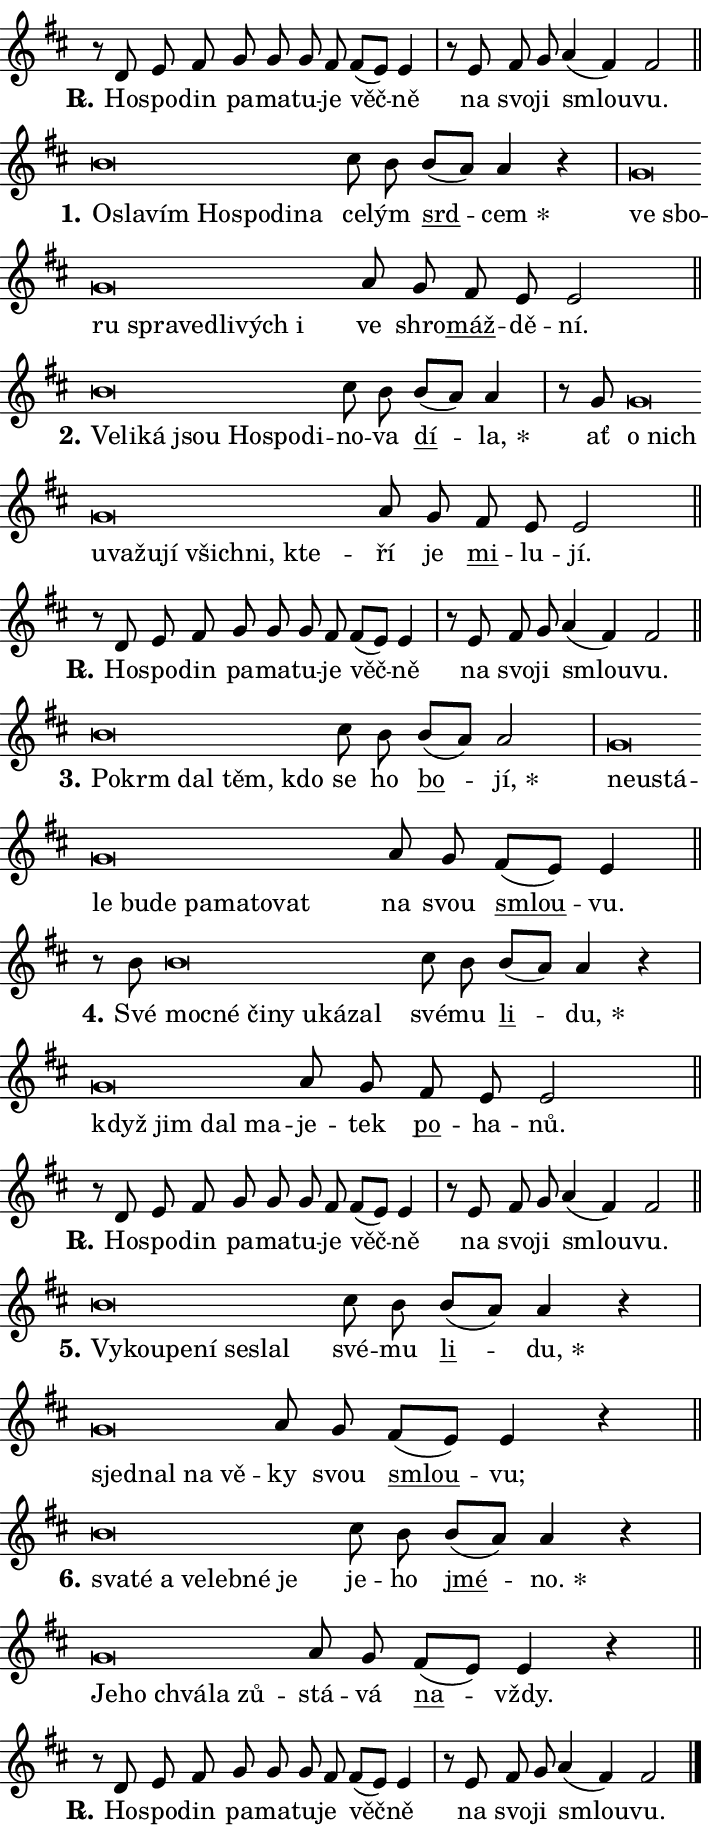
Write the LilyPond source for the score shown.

\version "2.24.0"
\header { tagline = "" }
\paper {
  indent = 0\cm
  top-margin = 0\cm
  right-margin = 0.13\cm % to fit lyric hyphens
  bottom-margin = 0\cm
  left-margin = 0\cm
  paper-width = 12\cm
  page-breaking = #ly:one-page-breaking
  system-system-spacing.basic-distance = #11
  score-system-spacing.basic-distance = #11
  ragged-last = ##f
}


%% Author: Thomas Morley
%% https://lists.gnu.org/archive/html/lilypond-user/2020-05/msg00002.html
#(define (line-position grob)
"Returns position of @var[grob} in current system:
   @code{'start}, if at first time-step
   @code{'end}, if at last time-step
   @code{'middle} otherwise
"
  (let* ((col (ly:item-get-column grob))
         (ln (ly:grob-object col 'left-neighbor))
         (rn (ly:grob-object col 'right-neighbor))
         (col-to-check-left (if (ly:grob? ln) ln col))
         (col-to-check-right (if (ly:grob? rn) rn col))
         (break-dir-left
           (and
             (ly:grob-property col-to-check-left 'non-musical #f)
             (ly:item-break-dir col-to-check-left)))
         (break-dir-right
           (and
             (ly:grob-property col-to-check-right 'non-musical #f)
             (ly:item-break-dir col-to-check-right))))
        (cond ((eqv? 1 break-dir-left) 'start)
              ((eqv? -1 break-dir-right) 'end)
              (else 'middle))))

#(define (tranparent-at-line-position vctor)
  (lambda (grob)
  "Relying on @code{line-position} select the relevant enry from @var{vctor}.
Used to determine transparency,"
    (case (line-position grob)
      ((end) (not (vector-ref vctor 0)))
      ((middle) (not (vector-ref vctor 1)))
      ((start) (not (vector-ref vctor 2))))))

noteHeadBreakVisibility =
#(define-music-function (break-visibility)(vector?)
"Makes @code{NoteHead}s transparent relying on @var{break-visibility}"
#{
  \override NoteHead.transparent =
    #(tranparent-at-line-position break-visibility)
#})

#(define delete-ledgers-for-transparent-note-heads
  (lambda (grob)
    "Reads whether a @code{NoteHead} is transparent.
If so this @code{NoteHead} is removed from @code{'note-heads} from
@var{grob}, which is supposed to be @code{LedgerLineSpanner}.
As a result ledgers are not printed for this @code{NoteHead}"
    (let* ((nhds-array (ly:grob-object grob 'note-heads))
           (nhds-list
             (if (ly:grob-array? nhds-array)
                 (ly:grob-array->list nhds-array)
                 '()))
           ;; Relies on the transparent-property being done before
           ;; Staff.LedgerLineSpanner.after-line-breaking is executed.
           ;; This is fragile ...
           (to-keep
             (remove
               (lambda (nhd)
                 (ly:grob-property nhd 'transparent #f))
               nhds-list)))
      ;; TODO find a better method to iterate over grob-arrays, similiar
      ;; to filter/remove etc for lists
      ;; For now rebuilt from scratch
      (set! (ly:grob-object grob 'note-heads)  '())
      (for-each
        (lambda (nhd)
          (ly:pointer-group-interface::add-grob grob 'note-heads nhd))
        to-keep))))

squashNotes = {
  \override NoteHead.X-extent = #'(-0.2 . 0.2)
  \override NoteHead.Y-extent = #'(-0.75 . 0)
  \override NoteHead.stencil =
    #(lambda (grob)
       (let ((pos (ly:grob-property grob 'staff-position)))
         (begin
           (if (< pos -7) (display "ERROR: Lower brevis then expected\n") (display ""))
           (if (<= pos -6) ly:text-interface::print ly:note-head::print))))
}
unSquashNotes = {
  \revert NoteHead.X-extent
  \revert NoteHead.Y-extent
  \revert NoteHead.stencil
}

hideNotes = \noteHeadBreakVisibility #begin-of-line-visible
unHideNotes = \noteHeadBreakVisibility #all-visible

% work-around for resetting accidentals
% https://lilypond.org/doc/v2.23/Documentation/notation/displaying-rhythms#unmetered-music
cadenzaMeasure = {
  \cadenzaOff
  \partial 1024 s1024
  \cadenzaOn
}

#(define-markup-command (accent layout props text) (markup?)
  "Underline accented syllable"
  (interpret-markup layout props
    #{\markup \override #'(offset . 4.3) \underline { #text }#}))

responsum = \markup \concat {
  "R" \hspace #-1.05 \path #0.1 #'((moveto 0 0.07) (lineto 0.9 0.8)) \hspace #0.05 "."
}

spaceSize = #0.6828661417322834 % exact space size for TeX Gyre Schola

\layout {
  \context {
    \Staff
    \remove "Time_signature_engraver"
    \override LedgerLineSpanner.after-line-breaking = #delete-ledgers-for-transparent-note-heads
  }
  \context {
    \Lyrics {
      \override LyricSpace.minimum-distance = \spaceSize
      \override LyricText.font-name = #"TeX Gyre Schola"
      \override LyricText.font-size = 1
      \override StanzaNumber.font-name = #"TeX Gyre Schola Bold"
      \override StanzaNumber.font-size = 1
    }
  }
  \context {
    \Score 
    \override NoteHead.text =
      #(lambda (grob) 
        (let ((pos (ly:grob-property grob 'staff-position)))
          #{\markup {
            \combine
              \halign #-0.55 \raise #(if (= pos -6) 0 0.5) \override #'(thickness . 2) \draw-line #'(3.2 . 0)
              \musicglyph "noteheads.sM1"
          }#}))
  }
}

% magnetic-lyrics.ily
%
%   written by
%     Jean Abou Samra <jean@abou-samra.fr>
%     Werner Lemberg <wl@gnu.org>
%
%   adapted by
%     Jiri Hon <jiri.hon@gmail.com>
%
% Version 2022-Apr-15

% https://www.mail-archive.com/lilypond-user@gnu.org/msg149350.html

#(define (Left_hyphen_pointer_engraver context)
   "Collect syllable-hyphen-syllable occurrences in lyrics and store
them in properties.  This engraver only looks to the left.  For
example, if the lyrics input is @code{foo -- bar}, it does the
following.

@itemize @bullet
@item
Set the @code{text} property of the @code{LyricHyphen} grob between
@q{foo} and @q{bar} to @code{foo}.

@item
Set the @code{left-hyphen} property of the @code{LyricText} grob with
text @q{foo} to the @code{LyricHyphen} grob between @q{foo} and
@q{bar}.
@end itemize

Use this auxiliary engraver in combination with the
@code{lyric-@/text::@/apply-@/magnetic-@/offset!} hook."
   (let ((hyphen #f)
         (text #f))
     (make-engraver
      (acknowledgers
       ((lyric-syllable-interface engraver grob source-engraver)
        (set! text grob)))
      (end-acknowledgers
       ((lyric-hyphen-interface engraver grob source-engraver)
        ;(when (not (grob::has-interface grob 'lyric-space-interface))
          (set! hyphen grob)));)
      ((stop-translation-timestep engraver)
       (when (and text hyphen)
         (ly:grob-set-object! text 'left-hyphen hyphen))
       (set! text #f)
       (set! hyphen #f)))))

#(define (lyric-text::apply-magnetic-offset! grob)
   "If the space between two syllables is less than the value in
property @code{LyricText@/.details@/.squash-threshold}, move the right
syllable to the left so that it gets concatenated with the left
syllable.

Use this function as a hook for
@code{LyricText@/.after-@/line-@/breaking} if the
@code{Left_@/hyphen_@/pointer_@/engraver} is active."
   (let ((hyphen (ly:grob-object grob 'left-hyphen #f)))
     (when hyphen
       (let ((left-text (ly:spanner-bound hyphen LEFT)))
         (when (grob::has-interface left-text 'lyric-syllable-interface)
           (let* ((common (ly:grob-common-refpoint grob left-text X))
                  (this-x-ext (ly:grob-extent grob common X))
                  (left-x-ext
                   (begin
                     ;; Trigger magnetism for left-text.
                     (ly:grob-property left-text 'after-line-breaking)
                     (ly:grob-extent left-text common X)))
                  ;; `delta` is the gap width between two syllables.
                  (delta (- (interval-start this-x-ext)
                            (interval-end left-x-ext)))
                  (details (ly:grob-property grob 'details))
                  (threshold (assoc-get 'squash-threshold details 0.2)))
             (when (< delta threshold)
               (let* (;; We have to manipulate the input text so that
                      ;; ligatures crossing syllable boundaries are not
                      ;; disabled.  For languages based on the Latin
                      ;; script this is essentially a beautification.
                      ;; However, for non-Western scripts it can be a
                      ;; necessity.
                      (lt (ly:grob-property left-text 'text))
                      (rt (ly:grob-property grob 'text))
                      (is-space (grob::has-interface hyphen 'lyric-space-interface))
                      (space (if is-space " " ""))
                      (extra-delta (if is-space spaceSize 0))
                      ;; Append new syllable.
                      (ltrt-space (if (and (string? lt) (string? rt))
                                (string-append lt space rt)
                                (make-concat-markup (list lt space rt))))
                      ;; Right-align `ltrt` to the right side.
                      (ltrt-space-markup (grob-interpret-markup
                               grob
                               (make-translate-markup
                                (cons (interval-length this-x-ext) 0)
                                (make-right-align-markup ltrt-space)))))
                 (begin
                   ;; Don't print `left-text`.
                   (ly:grob-set-property! left-text 'stencil #f)
                   ;; Set text and stencil (which holds all collected
                   ;; syllables so far) and shift it to the left.
                   (ly:grob-set-property! grob 'text ltrt-space)
                   (ly:grob-set-property! grob 'stencil ltrt-space-markup)
                   (ly:grob-translate-axis! grob (- (- delta extra-delta)) X))))))))))


#(define (lyric-hyphen::displace-bounds-first grob)
   ;; Make very sure this callback isn't triggered too early.
   (let ((left (ly:spanner-bound grob LEFT))
         (right (ly:spanner-bound grob RIGHT)))
     (ly:grob-property left 'after-line-breaking)
     (ly:grob-property right 'after-line-breaking)
     (ly:lyric-hyphen::print grob)))

squashThreshold = #0.4

\layout {
  \context {
    \Lyrics
    \consists #Left_hyphen_pointer_engraver
    \override LyricText.after-line-breaking =
      #lyric-text::apply-magnetic-offset!
    \override LyricHyphen.stencil = #lyric-hyphen::displace-bounds-first
    \override LyricText.details.squash-threshold = \squashThreshold
    \override LyricHyphen.minimum-distance = 0
    \override LyricHyphen.minimum-length = \squashThreshold
  }
}

squashText = \override LyricText.details.squash-threshold = 9999
unSquashText = \override LyricText.details.squash-threshold = \squashThreshold

leftText = \override LyricText.self-alignment-X = #LEFT
unLeftText = \revert LyricText.self-alignment-X

starOffset = #(lambda (grob) 
                (let ((x_offset (ly:self-alignment-interface::aligned-on-x-parent grob)))
                  (if (= x_offset 0) 0 (+ x_offset 1.2))))

star = #(define-music-function (syllable)(string?)
"Append star separator at the end of a syllable"
#{
  \once \override LyricText.X-offset = #starOffset
  \lyricmode { \markup {
    #syllable
    \override #'((font-name . "TeX Gyre Schola Bold")) \hspace #0.2 \lower #0.65 \larger "*"
  } }
#})

starAccent = #(define-music-function (syllable)(string?)
"Append star separator at the end of a syllable and make accent"
#{
  \once \override LyricText.X-offset = #starOffset
  \lyricmode { \markup {
    \accent #syllable
    \override #'((font-name . "TeX Gyre Schola Bold")) \hspace #0.2 \lower #0.65 \larger "*"
  } }
#})

breath = #(define-music-function (syllable)(string?)
"Append breathing indicator at the end of a syllable"
#{
  \lyricmode { \markup { #syllable "+" } }
#})

optionalBreath = #(define-music-function (syllable)(string?)
"Append optional breathing indicator at the end of a syllable"
#{
  \lyricmode { \markup { #syllable "(+)" } }
#})


\score {
    <<
        \new Voice = "melody" { \cadenzaOn \key d \major \relative { r8 d' e fis g g g fis \bar "" fis[( e)] e4 \cadenzaMeasure \bar "|" r8 e fis g \bar "" a4( fis) fis2 \cadenzaMeasure \bar "||" \break } }
        \new Lyrics \lyricsto "melody" { \lyricmode { \set stanza = \responsum
Ho -- spo -- din pa -- ma -- tu -- je věč -- ně na svo -- ji smlou -- vu. } }
    >>
    \layout {}
}

\score {
    <<
        \new Voice = "melody" { \cadenzaOn \key d \major \relative { \squashNotes b'\breve*1/16 \hideNotes \breve*1/16 \bar "" \breve*1/16 \bar "" \breve*1/16 \bar "" \breve*1/16 \bar "" \breve*1/16 \breve*1/16 \bar "" \unHideNotes \unSquashNotes cis8 b \bar "" b[( a)] a4 r \cadenzaMeasure \bar "|" \squashNotes g\breve*1/16 \hideNotes \breve*1/16 \bar "" \breve*1/16 \bar "" \breve*1/16 \bar "" \breve*1/16 \bar "" \breve*1/16 \bar "" \breve*1/16 \breve*1/16 \bar "" \unHideNotes \unSquashNotes a8 g \bar "" fis e e2 \cadenzaMeasure \bar "||" \break } }
        \new Lyrics \lyricsto "melody" { \lyricmode { \set stanza = "1."
\leftText O -- \squashText sla -- vím Ho -- spo -- di -- na \unLeftText \unSquashText ce -- lým \markup \accent srd -- \star cem \leftText ve \squashText sbo -- ru spra -- ve -- dli -- vých i \unLeftText \unSquashText ve shro -- \markup \accent máž -- dě -- ní. } }
    >>
    \layout {}
}

\score {
    <<
        \new Voice = "melody" { \cadenzaOn \key d \major \relative { \squashNotes b'\breve*1/16 \hideNotes \breve*1/16 \bar "" \breve*1/16 \bar "" \breve*1/16 \bar "" \breve*1/16 \bar "" \breve*1/16 \breve*1/16 \bar "" \unHideNotes \unSquashNotes cis8 b \bar "" b[( a)] a4 \cadenzaMeasure \bar "|" r8 g \squashNotes g\breve*1/16 \hideNotes \breve*1/16 \bar "" \breve*1/16 \bar "" \breve*1/16 \bar "" \breve*1/16 \bar "" \breve*1/16 \bar "" \breve*1/16 \bar "" \breve*1/16 \breve*1/16 \bar "" \unHideNotes \unSquashNotes a8 g \bar "" fis e e2 \cadenzaMeasure \bar "||" \break } }
        \new Lyrics \lyricsto "melody" { \lyricmode { \set stanza = "2."
\leftText Ve -- \squashText li -- ká jsou Ho -- spo -- di -- \unLeftText \unSquashText no -- va \markup \accent dí -- \star la, ať \leftText o \squashText nich u -- va -- žu -- jí všich -- ni, kte -- \unLeftText \unSquashText ří je \markup \accent mi -- lu -- jí. } }
    >>
    \layout {}
}

\score {
    <<
        \new Voice = "melody" { \cadenzaOn \key d \major \relative { r8 d' e fis g g g fis \bar "" fis[( e)] e4 \cadenzaMeasure \bar "|" r8 e fis g \bar "" a4( fis) fis2 \cadenzaMeasure \bar "||" \break } }
        \new Lyrics \lyricsto "melody" { \lyricmode { \set stanza = \responsum
Ho -- spo -- din pa -- ma -- tu -- je věč -- ně na svo -- ji smlou -- vu. } }
    >>
    \layout {}
}

\score {
    <<
        \new Voice = "melody" { \cadenzaOn \key d \major \relative { \squashNotes b'\breve*1/16 \hideNotes \breve*1/16 \bar "" \breve*1/16 \bar "" \breve*1/16 \breve*1/16 \bar "" \unHideNotes \unSquashNotes cis8 b \bar "" b[( a)] a2 \cadenzaMeasure \bar "|" \squashNotes g\breve*1/16 \hideNotes \breve*1/16 \bar "" \breve*1/16 \bar "" \breve*1/16 \bar "" \breve*1/16 \bar "" \breve*1/16 \bar "" \breve*1/16 \bar "" \breve*1/16 \bar "" \breve*1/16 \breve*1/16 \bar "" \unHideNotes \unSquashNotes a8 g \bar "" fis[( e)] e4 \cadenzaMeasure \bar "||" \break } }
        \new Lyrics \lyricsto "melody" { \lyricmode { \set stanza = "3."
\leftText Po -- \squashText krm dal těm, kdo \unLeftText \unSquashText se ho \markup \accent bo -- \star jí, \leftText ne -- \squashText u -- stá -- le bu -- de pa -- ma -- to -- vat \unLeftText \unSquashText na svou \markup \accent smlou -- vu. } }
    >>
    \layout {}
}

\score {
    <<
        \new Voice = "melody" { \cadenzaOn \key d \major \relative { r8 b' \squashNotes b\breve*1/16 \hideNotes \breve*1/16 \bar "" \breve*1/16 \bar "" \breve*1/16 \bar "" \breve*1/16 \bar "" \breve*1/16 \breve*1/16 \bar "" \unHideNotes \unSquashNotes cis8 b \bar "" b[( a)] a4 r \cadenzaMeasure \bar "|" \squashNotes g\breve*1/16 \hideNotes \breve*1/16 \bar "" \breve*1/16 \breve*1/16 \bar "" \unHideNotes \unSquashNotes a8 g \bar "" fis e e2 \cadenzaMeasure \bar "||" \break } }
        \new Lyrics \lyricsto "melody" { \lyricmode { \set stanza = "4."
Své \leftText moc -- \squashText né či -- ny u -- ká -- zal \unLeftText \unSquashText své -- mu \markup \accent li -- \star du, \leftText když \squashText jim dal ma -- \unLeftText \unSquashText je -- tek \markup \accent po -- ha -- nů. } }
    >>
    \layout {}
}

\score {
    <<
        \new Voice = "melody" { \cadenzaOn \key d \major \relative { r8 d' e fis g g g fis \bar "" fis[( e)] e4 \cadenzaMeasure \bar "|" r8 e fis g \bar "" a4( fis) fis2 \cadenzaMeasure \bar "||" \break } }
        \new Lyrics \lyricsto "melody" { \lyricmode { \set stanza = \responsum
Ho -- spo -- din pa -- ma -- tu -- je věč -- ně na svo -- ji smlou -- vu. } }
    >>
    \layout {}
}

\score {
    <<
        \new Voice = "melody" { \cadenzaOn \key d \major \relative { \squashNotes b'\breve*1/16 \hideNotes \breve*1/16 \bar "" \breve*1/16 \bar "" \breve*1/16 \bar "" \breve*1/16 \breve*1/16 \bar "" \unHideNotes \unSquashNotes cis8 b \bar "" b[( a)] a4 r \cadenzaMeasure \bar "|" \squashNotes g\breve*1/16 \hideNotes \breve*1/16 \bar "" \breve*1/16 \breve*1/16 \bar "" \unHideNotes \unSquashNotes a8 g \bar "" fis[( e)] e4 r \cadenzaMeasure \bar "||" \break } }
        \new Lyrics \lyricsto "melody" { \lyricmode { \set stanza = "5."
\leftText Vy -- \squashText kou -- pe -- ní se -- slal \unLeftText \unSquashText své -- mu \markup \accent li -- \star du, \leftText sjed -- \squashText nal na vě -- \unLeftText \unSquashText ky svou \markup \accent smlou -- vu; } }
    >>
    \layout {}
}

\score {
    <<
        \new Voice = "melody" { \cadenzaOn \key d \major \relative { \squashNotes b'\breve*1/16 \hideNotes \breve*1/16 \bar "" \breve*1/16 \bar "" \breve*1/16 \bar "" \breve*1/16 \bar "" \breve*1/16 \breve*1/16 \bar "" \unHideNotes \unSquashNotes cis8 b \bar "" b[( a)] a4 r \cadenzaMeasure \bar "|" \squashNotes g\breve*1/16 \hideNotes \breve*1/16 \bar "" \breve*1/16 \bar "" \breve*1/16 \breve*1/16 \bar "" \unHideNotes \unSquashNotes a8 g \bar "" fis[( e)] e4 r \cadenzaMeasure \bar "||" \break } }
        \new Lyrics \lyricsto "melody" { \lyricmode { \set stanza = "6."
\leftText sva -- \squashText té a ve -- leb -- né je \unLeftText \unSquashText je -- ho \markup \accent jmé -- \star no. \leftText Je -- \squashText ho chvá -- la zů -- \unLeftText \unSquashText stá -- vá \markup \accent na -- vždy. } }
    >>
    \layout {}
}

\score {
    <<
        \new Voice = "melody" { \cadenzaOn \key d \major \relative { r8 d' e fis g g g fis \bar "" fis[( e)] e4 \cadenzaMeasure \bar "|" r8 e fis g \bar "" a4( fis) fis2 \cadenzaMeasure \bar "||" \break } \bar "|." }
        \new Lyrics \lyricsto "melody" { \lyricmode { \set stanza = \responsum
Ho -- spo -- din pa -- ma -- tu -- je věč -- ně na svo -- ji smlou -- vu. } }
    >>
    \layout {}
}
